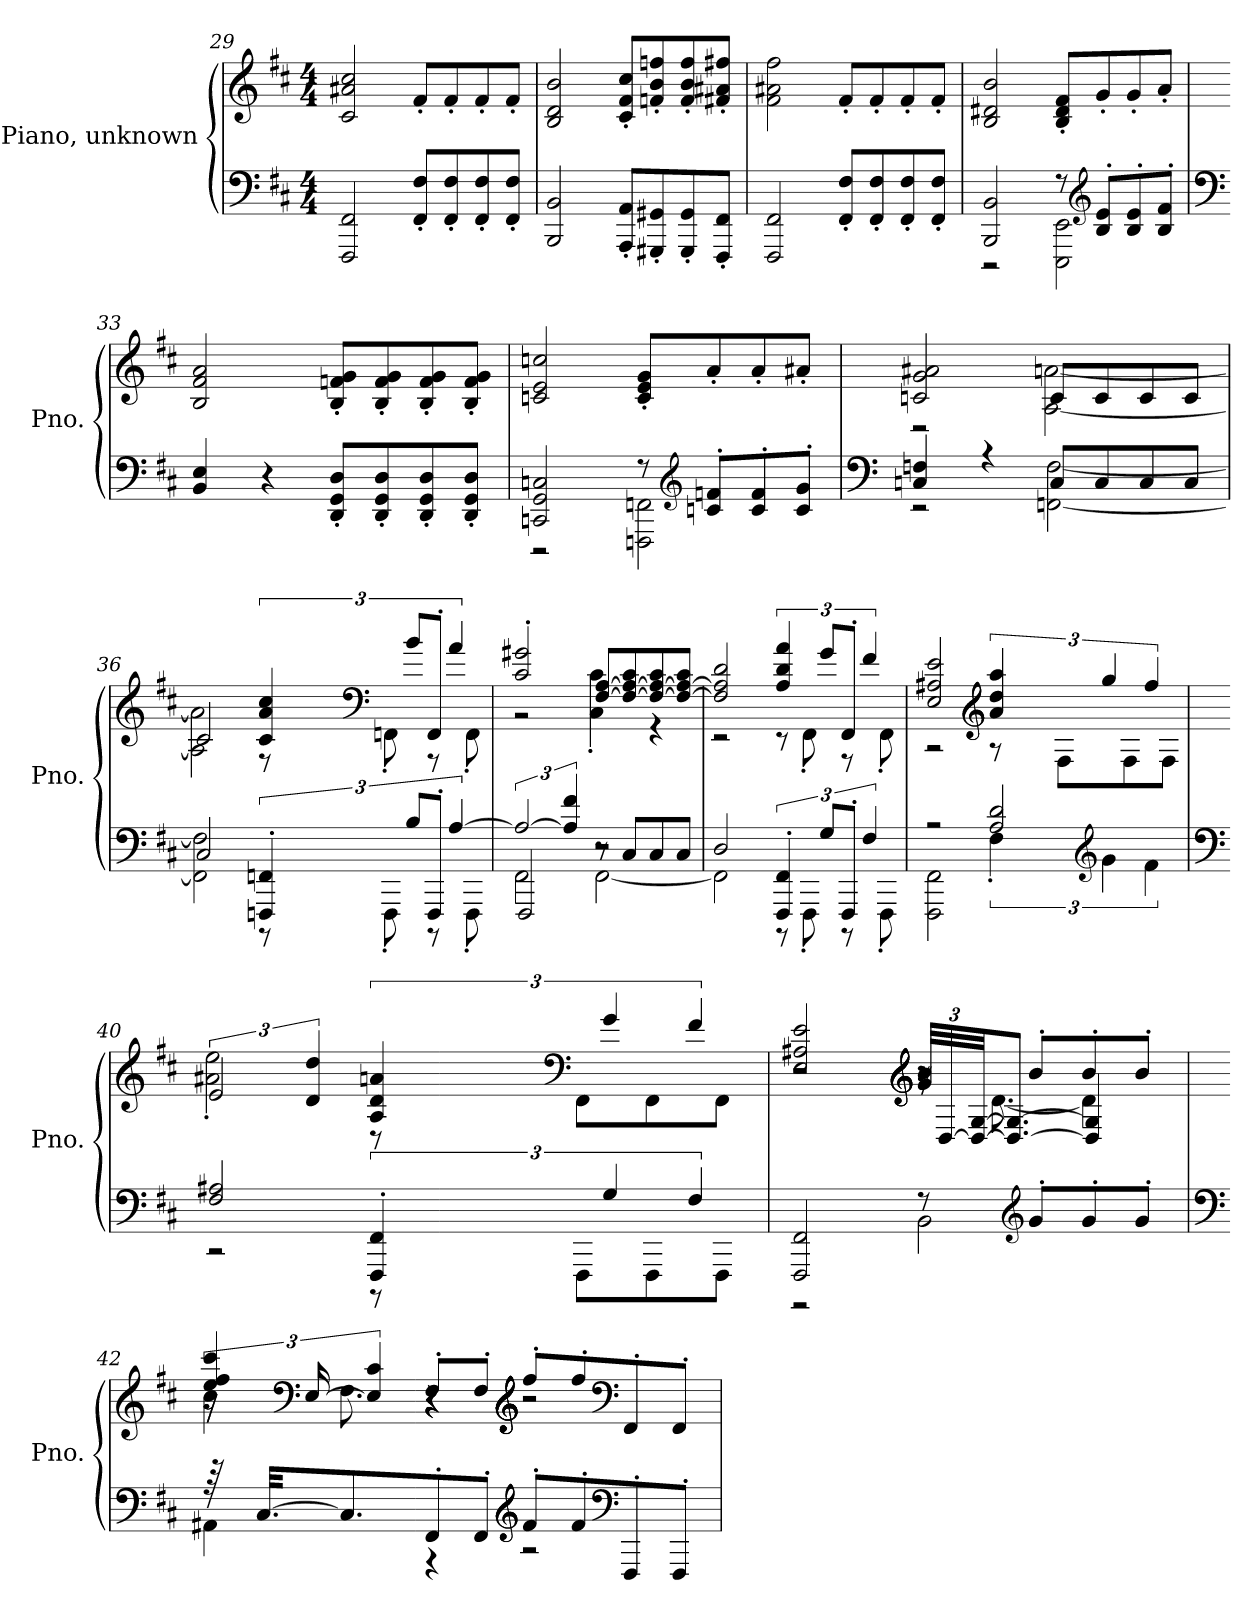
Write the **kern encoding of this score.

**kern	**kern
*part1	*part1
*staff2	*staff1
*I"Piano, unknown	*
*I'Pno.	*
*clefF4	*clefG2
*k[f#c#]	*k[f#c#]
*M4/4	*M4/4
=29	=29
2FFF#/ 2FF#/	2c#/ 2a#X/ 2cc#/
8FF#/' 8F#/'L	8f#'/L
8FF#/' 8F#/'	8f#'/
8FF#/' 8F#/'	8f#'/
8FF#/' 8F#/'J	8f#'/J
!!LO:PB:g=z
=30	=30
2BBB/ 2BB/	2B/ 2d/ 2b/
8AAA/' 8AA/'L	8c#/' 8f#/' 8cc#/'L
8GGG#X/' 8GG#X/'	8fn/' 8b/' 8ffn/'
8GGG#/' 8GG#/'	8f/' 8b/' 8ff/'
8FFF#/' 8FF#/'J	8f#X/' 8a#X/' 8ff#X/'J
=31	=31
2FFF#/ 2FF#/	2f#\ 2a#X\ 2ff#\
8FF#/' 8F#/'L	8f#'/L
8FF#/' 8F#/'	8f#'/
8FF#/' 8F#/'	8f#'/
8FF#/' 8F#/'J	8f#'/J
=32	=32
*^	*
2BBB/ 2BB/	2r	2B/ 2d#X/ 2b/
8r	2EEE\ 2EE\	8B/' 8d#/' 8f#/'L
*clefG2	*	*
8B/' 8e/'L	.	8g'/
8B/' 8e/'	.	8g'/
8B/' 8f#/'J	.	8a'/J
*v	*v	*
=33	=33
*clefF4	*
4BB/ 4E/	2B/ 2f#/ 2a/
4r	.
8DD/' 8GG/' 8D/'L	8B/' 8fn/' 8g/'L
8DD/' 8GG/' 8D/'	8B/' 8f/' 8g/'
8DD/' 8GG/' 8D/'	8B/' 8f/' 8g/'
8DD/' 8GG/' 8D/'J	8B/' 8f/' 8g/'J
!!LO:LB:g=z
=34	=34
*^	*
2CCn/ 2GG/ 2Cn/	2r	2cn/ 2e/ 2ccn/
8r	2FFFn\ 2FFn\	8c/' 8e/' 8g/'L
*clefG2	*	*
8cn/' 8fn/'L	.	8a'/
8c/' 8f/'	.	8a'/
8c/' 8g/'J	.	8a#X'/J
=35	=35	=35
*clefF4	*	*
*	*	*^
4Cn/ 4Fn/	2r	2cn/ 2g/ 2a#X/	2r
4r	.	.	.
8C/L	[2FFn\ [2F\	8c/L	[2A\ [2an\
8C/	.	8c/	.
8C/	.	8c/	.
8C/J	.	8c/J	.
=36	=36	=36	=36
2C#/	2FF\] 2F\]	2c#/	2A\] 2a\]
6FFFn/' 6FFn/'	8r	6c#/ 6a/ 6cc#/	8r
*	*	*clefF4	*
.	8FFF'\	.	8FFn'\
12B/L	.	12b/L	.
12FFF'/J	8r	12FF'/J	8r
[6A/	.	6a/	.
.	8FFF'\	.	8FF'\
=37	=37	=37	=37
*	*^	*	*
3A/_	2FF#\	2FFF#/	2c#/' 2g#X/'	2r
6A/] 6f#/	.	.	.	.
8r	[2FF#\	2r	[8F#/ [8A/L	4C#\' 4c#\'
8C#/L	.	.	8F#/_ 8A/_ 8c#/	.
8C#/	.	.	8F#/_ 8A/_ 8c#/	4r
8C#/J	.	.	8F#/_ 8A/_ 8c#/J	.
*	*v	*v	*	*
!!LO:LB:g=z	!!
=38	=38	=38	=38
2D/	2FF#\]	2F#/] 2A/] 2d/	2r
6FFF#/' 6FF#/'	8r	6A/ 6d/ 6a/	8r
.	8FFF#'\	.	8FF#'\
12G/L	.	12g/L	.
12FFF#'/J	8r	12FF#'/J	8r
6F#/	.	6f#/	.
.	8FFF#'\	.	8FF#'\
=39	=39	=39	=39
2r	2FFF#\ 2FF#\	2E/ 2A#X/ 2e/	2r
*	*	*clefG2	*
2A/ 2d/	6F#'\	6a/ 6dd/ 6aa/	8r
.	.	.	8F#\L
*clefG2	*	*	*
.	6g\	6gg/	.
.	.	.	8F#\
.	6f#\	6ff#/	.
.	.	.	8F#\J
=40	=40	=40	=40
*clefF4	*	*	*
2F#/ 2A#X/	2r	3e/	2a#X\' 2ee\'
.	.	6d/ 6dd/	.
6FFF#/' 6FF#/'	8r	6A/ 6d/ 6an/	8r
*	*	*clefF4	*
.	8FFF#\L	.	8FF#\L
6G/	.	6g/	.
.	8FFF#\	.	8FF#\
6F#/	.	6f#/	.
.	8FFF#\J	.	8FF#\J
!!LO:LB:g=z
=41	=41	=41	=41
*	*	*	*^
2FFF#/ 2FF#/	2r	2r	2r	2E/ 2A#X/ 2e/
*	*	*clefG2	*	*
*	*	*	*	*Xbrackettup
8r	2BB\	8r	16r	48g/ 48b/LLL
.	.	.	.	[48D/
.	.	.	.	48D/_ [48G/JJ
.	.	.	[8.d\	8.D/_ 8.G/_J
*clefG2	*	*	*	*
8g'/L	.	8b'/L	.	.
8g'/	.	8b'/	4d\]	4D/] 4G/]
8g'/J	.	8b'/J	.	.
*	*	*v	*v	*v
=42	=42	=42
*clefF4	*	*
*	*	*^
*	*	*	*^
*	*	*	*	*brackettup
*	*	*	*	*^
64r	4AA#X\	4ee/ 4ff#/ 4ccc#/	4cc#\	24r	16r
[32.C#/KKL	.	.	.	.	.
*	*	*clefF4	*	*	*
.	.	.	.	[24E/	.
8.C#/]	.	.	.	.	8.F#\
.	.	.	.	6E/] 6c#/	.
8FF#'/	4r	4r	4r	8F#'/L	4r
8FF#'/J	.	.	.	8F#'/J	.
*clefG2	*	*clefG2	*	*	*
8f#'/L	2r	2r	2r	8ff#'/L	2r
8f#'/	.	.	.	8ff#'/	.
*clefF4	*	*clefF4	*	*	*
8FFF#'/	.	.	.	8FF#'/	.
8FFF#'/J	.	.	.	8FF#'/J	.
*v	*v	*	*	*	*
*	*v	*v	*v	*v
=	=
*-	*-
